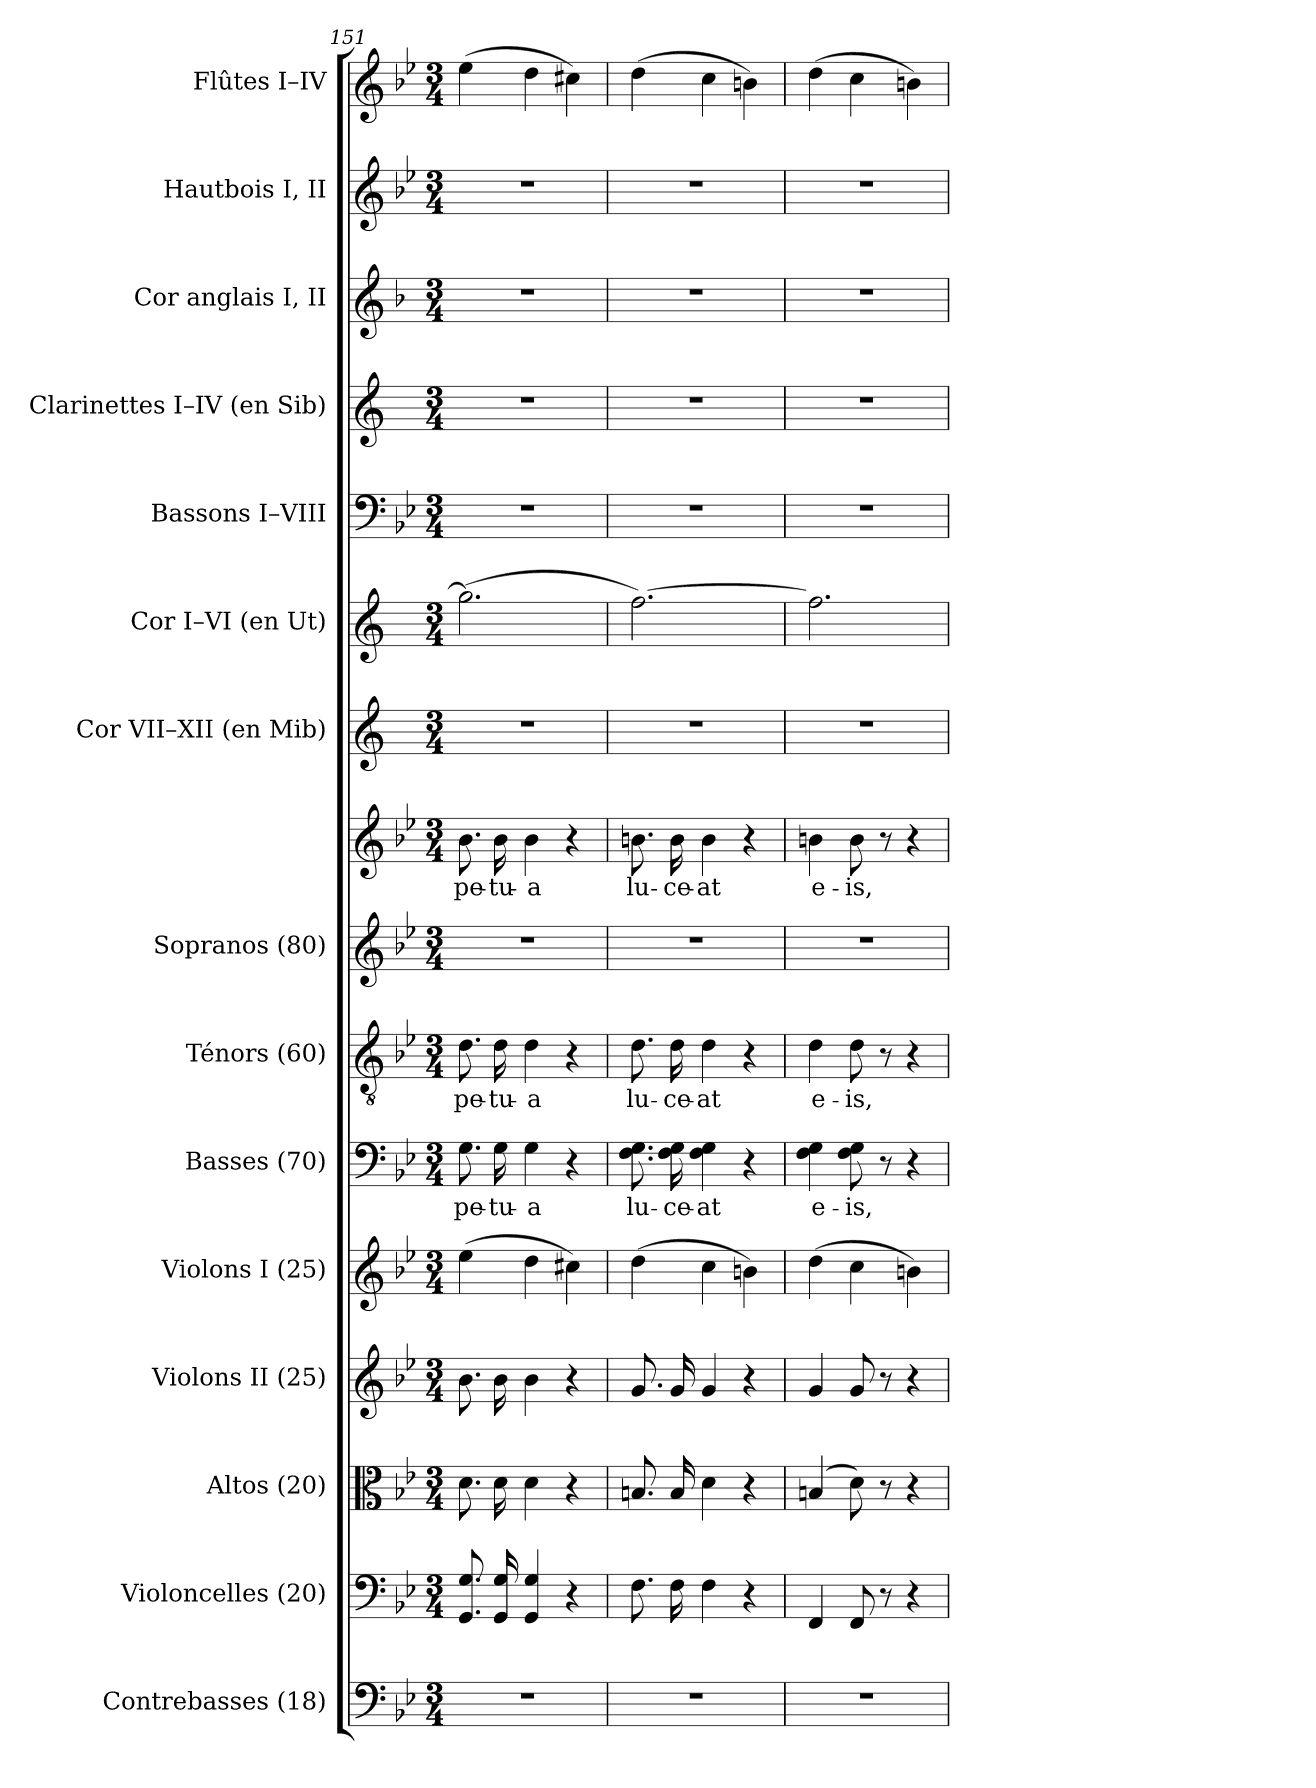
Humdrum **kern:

**kern	**kern	**kern	**kern	**kern	**kern	**text	**kern	**text	**kern	**kern	**text	**kern	**kern	**kern	**kern	**kern	**kern	**kern
*part15	*part14	*part13	*part12	*part11	*part10	*part10	*part9	*part9	*part8	*part8	*part8	*part7	*part6	*part5	*part4	*part3	*part2	*part1
*staff16	*staff15	*staff14	*staff13	*staff12	*staff11	*staff11	*staff10	*staff10	*staff9	*staff8	*staff8	*staff7	*staff6	*staff5	*staff4	*staff3	*staff2	*staff1
*I"Contrebasses (18)	*I"Violoncelles (20)	*I"Altos (20)	*I"Violons II (25)	*I"Violons I (25)	*I"Basses (70)	*	*I"Ténors (60)	*	*I"Sopranos (80)	*	*	*I"Cor VII–XII (en Mib)	*I"Cor I–VI (en Ut)	*I"Bassons I–VIII	*I"Clarinettes I–IV (en Sib)	*I"Cor anglais I, II	*I"Hautbois I, II	*I"Flûtes I–IV
*I'Cb.	*I'Vlles	*I'Altos	*I'Vns II	*I'Vns I	*I'Basses	*	*I'Tén.	*	*I'Sopr.	*	*	*I'Cor (Mib)	*I'Cor (Ut)	*I'Bns	*I'Cl. (Sib)	*I'C. a.	*I'Hb.	*I'Fl.
*clefF4	*clefF4	*clefC3	*clefG2	*clefG2	*clefF4	*	*clefGv2	*	*clefG2	*clefG2	*	*clefG2	*clefG2	*clefF4	*clefG2	*clefG2	*clefG2	*clefG2
*ITrd7c12	*	*	*	*	*	*	*ITrd7c12	*	*	*	*	*ITrd5c9	*ITrd7c12	*	*ITrd1c2	*ITrd4c7	*	*
*k[b-e-]	*k[b-e-]	*k[b-e-]	*k[b-e-]	*k[b-e-]	*k[b-e-]	*	*k[b-e-]	*	*k[b-e-]	*k[b-e-]	*	*k[b-e-a-]	*k[]	*k[b-e-]	*k[b-e-]	*k[b-e-]	*k[b-e-]	*k[b-e-]
*B-:	*B-:	*B-:	*B-:	*B-:	*B-:	*	*B-:	*	*B-:	*B-:	*	*E-:	*C:	*B-:	*B-:	*B-:	*B-:	*B-:
*M3/4	*M3/4	*M3/4	*M3/4	*M3/4	*M3/4	*	*M3/4	*	*M3/4	*M3/4	*	*M3/4	*M3/4	*M3/4	*M3/4	*M3/4	*M3/4	*M3/4
=151	=151	=151	=151	=151	=151	=151	=151	=151	=151	=151	=151	=151	=151	=151	=151	=151	=151	=151
!LO:N:vis=1	!	!	!	!	!	!	!	!	!	!	!	!	!	!	!	!	!	!
!	!	!	!	!	!	!LO:LY:b:color=#000000	!	!	!	!	!	!	!	!	!	!	!	!
!	!	!	!	!	!	!	!	!LO:LY:b:color=#000000	!LO:N:vis=1	!	!	!	!	!	!	!	!	!
!	!	!	!	!	!	!	!	!	!	!	!LO:LY:b:color=#000000	!LO:N:vis=1	!	!LO:N:vis=1	!LO:N:vis=1	!LO:N:vis=1	!LO:N:vis=1	!
2.r	8.GGi/ 8.Gi	8.di\	8.b-i\	(4ee-i\	8.Gi\	-pe-	8.Di\	-pe-	2.r	8.b-i\	-pe-	2.r	(2.gi\]	2.r	2.r	2.r	2.r	(4ee-i\
!	!	!	!	!	!	!LO:LY:b:color=#000000	!	!	!	!	!	!	!	!	!	!	!	!
!	!	!	!	!	!	!	!	!LO:LY:b:color=#000000	!	!	!	!	!	!	!	!	!	!
!	!	!	!	!	!	!	!	!	!	!	!LO:LY:b:color=#000000	!	!	!	!	!	!	!
.	16GGi/ 16Gi	16di\	16b-i\	.	16Gi\	-tu-	16Di\	-tu-	.	16b-i\	-tu-	.	.	.	.	.	.	.
!	!	!	!	!	!	!LO:LY:b:color=#000000	!	!	!	!	!	!	!	!	!	!	!	!
!	!	!	!	!	!	!	!	!LO:LY:b:color=#000000	!	!	!	!	!	!	!	!	!	!
!	!	!	!	!	!	!	!	!	!	!	!LO:LY:b:color=#000000	!	!	!	!	!	!	!
.	4GGi/ 4Gi	4di\	4b-i\	4ddi\	4Gi\	-a	4Di\	-a	.	4b-i\	-a	.	.	.	.	.	.	4ddi\
.	4r	4r	4r	4cc#Xi\)	4r	.	4r	.	.	4r	.	.	.	.	.	.	.	4cc#Xi\)
=152	=152	=152	=152	=152	=152	=152	=152	=152	=152	=152	=152	=152	=152	=152	=152	=152	=152	=152
!LO:N:vis=1	!	!	!	!	!	!	!	!	!	!	!	!	!	!	!	!	!	!
!	!	!	!	!	!	!LO:LY:b:color=#000000	!	!	!	!	!	!	!	!	!	!	!	!
!	!	!	!	!	!	!	!	!LO:LY:b:color=#000000	!LO:N:vis=1	!	!	!	!	!	!	!	!	!
!	!	!	!	!	!	!	!	!	!	!	!LO:LY:b:color=#000000	!LO:N:vis=1	!	!LO:N:vis=1	!LO:N:vis=1	!LO:N:vis=1	!LO:N:vis=1	!
2.r	8.Fi\	8.Bni/	8.gi/	(4ddi\	8.Fi\ 8.Gi	lu-	8.Di\	lu-	2.r	8.bni\	lu-	2.r	[>2.fi\)	2.r	2.r	2.r	2.r	(4ddi\
!	!	!	!	!	!	!LO:LY:b:color=#000000	!	!	!	!	!	!	!	!	!	!	!	!
!	!	!	!	!	!	!	!	!LO:LY:b:color=#000000	!	!	!	!	!	!	!	!	!	!
!	!	!	!	!	!	!	!	!	!	!	!LO:LY:b:color=#000000	!	!	!	!	!	!	!
.	16Fi\	16Bi/	16gi/	.	16Fi\ 16Gi	-ce-	16Di\	-ce-	.	16bi\	-ce-	.	.	.	.	.	.	.
!	!	!	!	!	!	!LO:LY:b:color=#000000	!	!	!	!	!	!	!	!	!	!	!	!
!	!	!	!	!	!	!	!	!LO:LY:b:color=#000000	!	!	!	!	!	!	!	!	!	!
!	!	!	!	!	!	!	!	!	!	!	!LO:LY:b:color=#000000	!	!	!	!	!	!	!
.	4Fi\	4di\	4gi/	4cci\	4Fi\ 4Gi	-at	4Di\	-at	.	4bi\	-at	.	.	.	.	.	.	4cci\
.	4r	4r	4r	4bni\)	4r	.	4r	.	.	4r	.	.	.	.	.	.	.	4bni\)
=153	=153	=153	=153	=153	=153	=153	=153	=153	=153	=153	=153	=153	=153	=153	=153	=153	=153	=153
!LO:N:vis=1	!	!	!	!	!	!	!	!	!	!	!	!	!	!	!	!	!	!
!	!	!	!	!	!	!LO:LY:b:color=#000000	!	!	!	!	!	!	!	!	!	!	!	!
!	!	!	!	!	!	!	!	!LO:LY:b:color=#000000	!LO:N:vis=1	!	!	!	!	!	!	!	!	!
!	!	!	!	!	!	!	!	!	!	!	!LO:LY:b:color=#000000	!LO:N:vis=1	!	!LO:N:vis=1	!LO:N:vis=1	!LO:N:vis=1	!LO:N:vis=1	!
2.r	4FFi/	(4Bni/	4gi/	(4ddi\	4Fi\ 4Gi	e-	4Di\	e-	2.r	4bni\	e-	2.r	2.fi\]	2.r	2.r	2.r	2.r	(4ddi\
!	!	!	!	!	!	!LO:LY:b:color=#000000	!	!	!	!	!	!	!	!	!	!	!	!
!	!	!	!	!	!	!	!	!LO:LY:b:color=#000000	!	!	!	!	!	!	!	!	!	!
!	!	!	!	!	!	!	!	!	!	!	!LO:LY:b:color=#000000	!	!	!	!	!	!	!
.	8FFi/	8di\)	8gi/	4cci\	8Fi\ 8Gi	-is,	8Di\	-is,	.	8bi\	-is,	.	.	.	.	.	.	4cci\
.	8r	8r	8r	.	8r	.	8r	.	.	8r	.	.	.	.	.	.	.	.
.	4r	4r	4r	4bni\)	4r	.	4r	.	.	4r	.	.	.	.	.	.	.	4bni\)
=	=	=	=	=	=	=	=	=	=	=	=	=	=	=	=	=	=	=
*-	*-	*-	*-	*-	*-	*-	*-	*-	*-	*-	*-	*-	*-	*-	*-	*-	*-	*-
